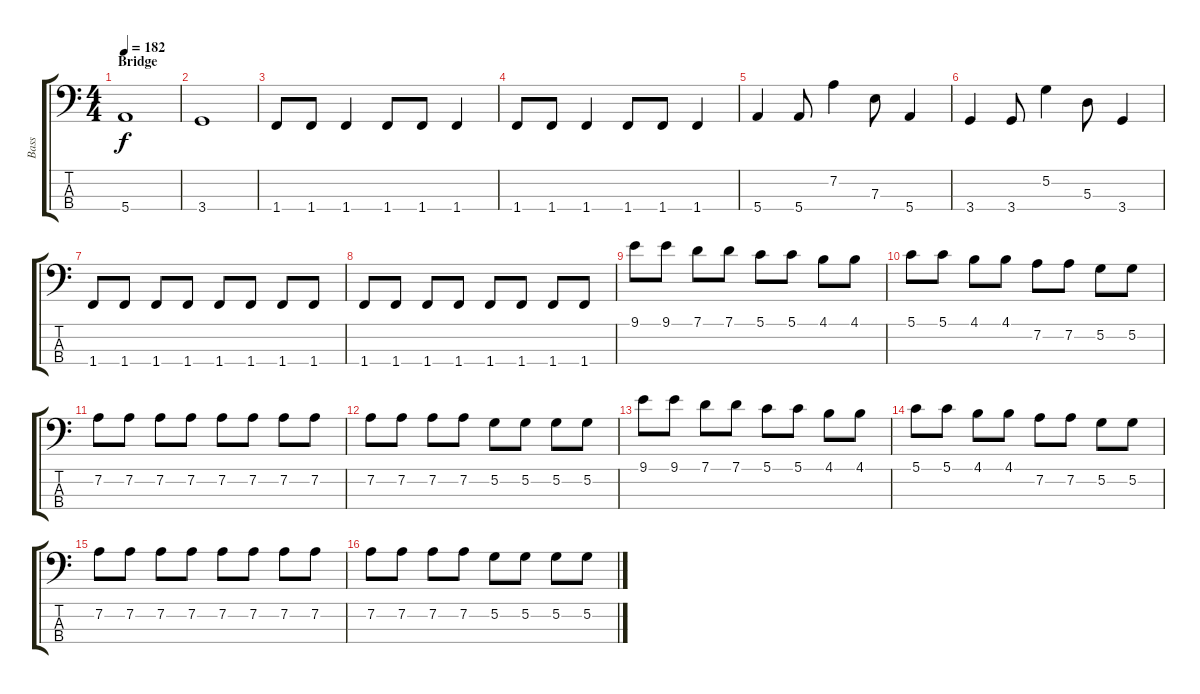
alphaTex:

\track ("Bass" "Bass") {instrument electricbasspick}
\staff {score tabs}
\tuning (G2 D2 A1 E1) {hide}
\ts (4 4)
\section ("" "Bridge")
\tempo 182
\clef f4
\ks c
5.4.1{dy f} |
3.4.1 |
1.4.8 1.4.8 1.4.4 1.4.8 1.4.8 1.4.4 |
1.4.8 1.4.8 1.4.4 1.4.8 1.4.8 1.4.4 |
5.4.4 5.4.8 7.2.4 7.3.8 5.4.4 |
3.4.4 3.4.8 5.2.4 5.3.8 3.4.4 |
1.4.8 1.4.8 1.4.8 1.4.8 1.4.8 1.4.8 1.4.8 1.4.8 |
1.4.8 1.4.8 1.4.8 1.4.8 1.4.8 1.4.8 1.4.8 1.4.8 |
9.1.8 9.1.8 7.1.8 7.1.8 5.1.8 5.1.8 4.1.8 4.1.8 |
5.1.8 5.1.8 4.1.8 4.1.8 7.2.8 7.2.8 5.2.8 5.2.8 |
7.2.8 7.2.8 7.2.8 7.2.8 7.2.8 7.2.8 7.2.8 7.2.8 |
7.2.8 7.2.8 7.2.8 7.2.8 5.2.8 5.2.8 5.2.8 5.2.8 |
9.1.8 9.1.8 7.1.8 7.1.8 5.1.8 5.1.8 4.1.8 4.1.8 |
5.1.8 5.1.8 4.1.8 4.1.8 7.2.8 7.2.8 5.2.8 5.2.8 |
7.2.8 7.2.8 7.2.8 7.2.8 7.2.8 7.2.8 7.2.8 7.2.8 |
7.2.8 7.2.8 7.2.8 7.2.8 5.2.8 5.2.8 5.2.8 5.2.8
